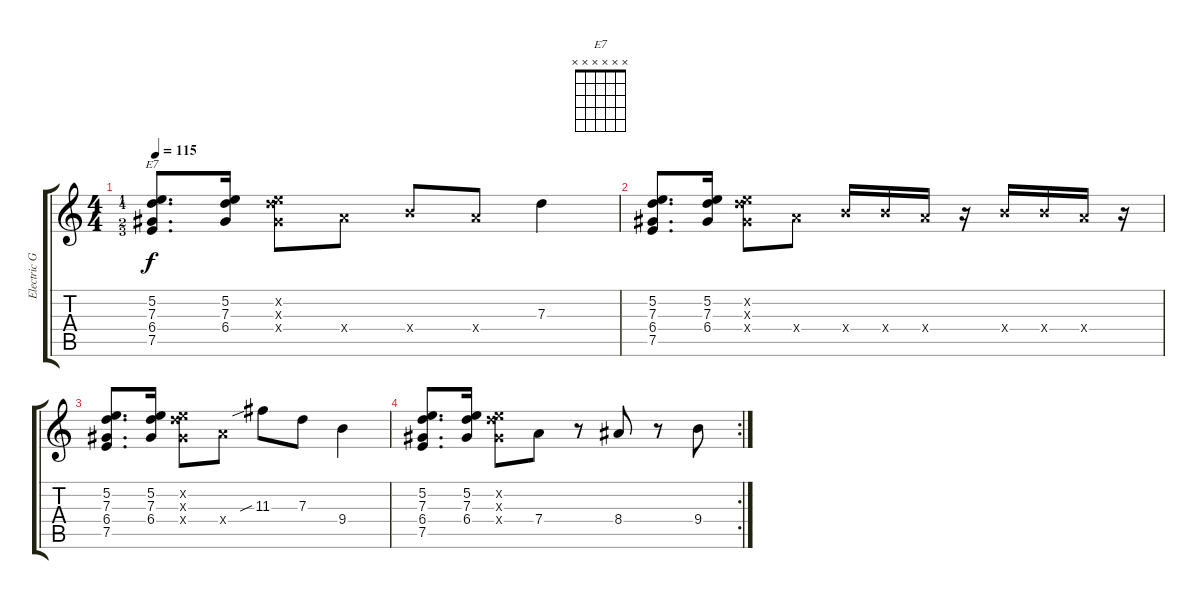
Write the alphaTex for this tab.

\track ("Electric Guitar" "Electric G") {instrument electricguitarmuted}
\staff {score tabs}
\tuning (E4 B3 G3 D3 A2 E2) {hide}
\chord ("E7" x x x x x x)
\ts (4 4)
\tempo 115
\clef g2
\ks c
(5.2{lf 2} 7.3{lf 5} 6.4{lf 3} 7.5{lf 4}).8{d ch "E7" dy f instrument electricguitarmuted} (5.2 7.3 6.4).16 (5.2{x} 7.3{x} 6.4{x}).8 7.4{x}.8 9.4{x}.8 7.4{x}.8 7.3.4 |
(5.2 7.3 6.4 7.5).8{d} (5.2 7.3 6.4).16 (5.2{x} 7.3{x} 6.4{x}).8 7.4{x}.8 9.4{x}.16 9.4{x}.16 7.4{x}.16 r.16 9.4{x}.16 9.4{x}.16 7.4{x}.16 r.16 |
(5.2 7.3 6.4 7.5).8{d} (5.2 7.3 6.4).16 (5.2{x} 7.3{x} 6.4{x}).8 7.4{x}.8 11.3{sib}.8 7.3.8 9.4.4 |
\rc 2
(5.2 7.3 6.4 7.5).8{d} (5.2 7.3 6.4).16 (5.2{x} 7.3{x} 6.4{x}).8 7.4.8 r.8 8.4.8 r.8 9.4.8
